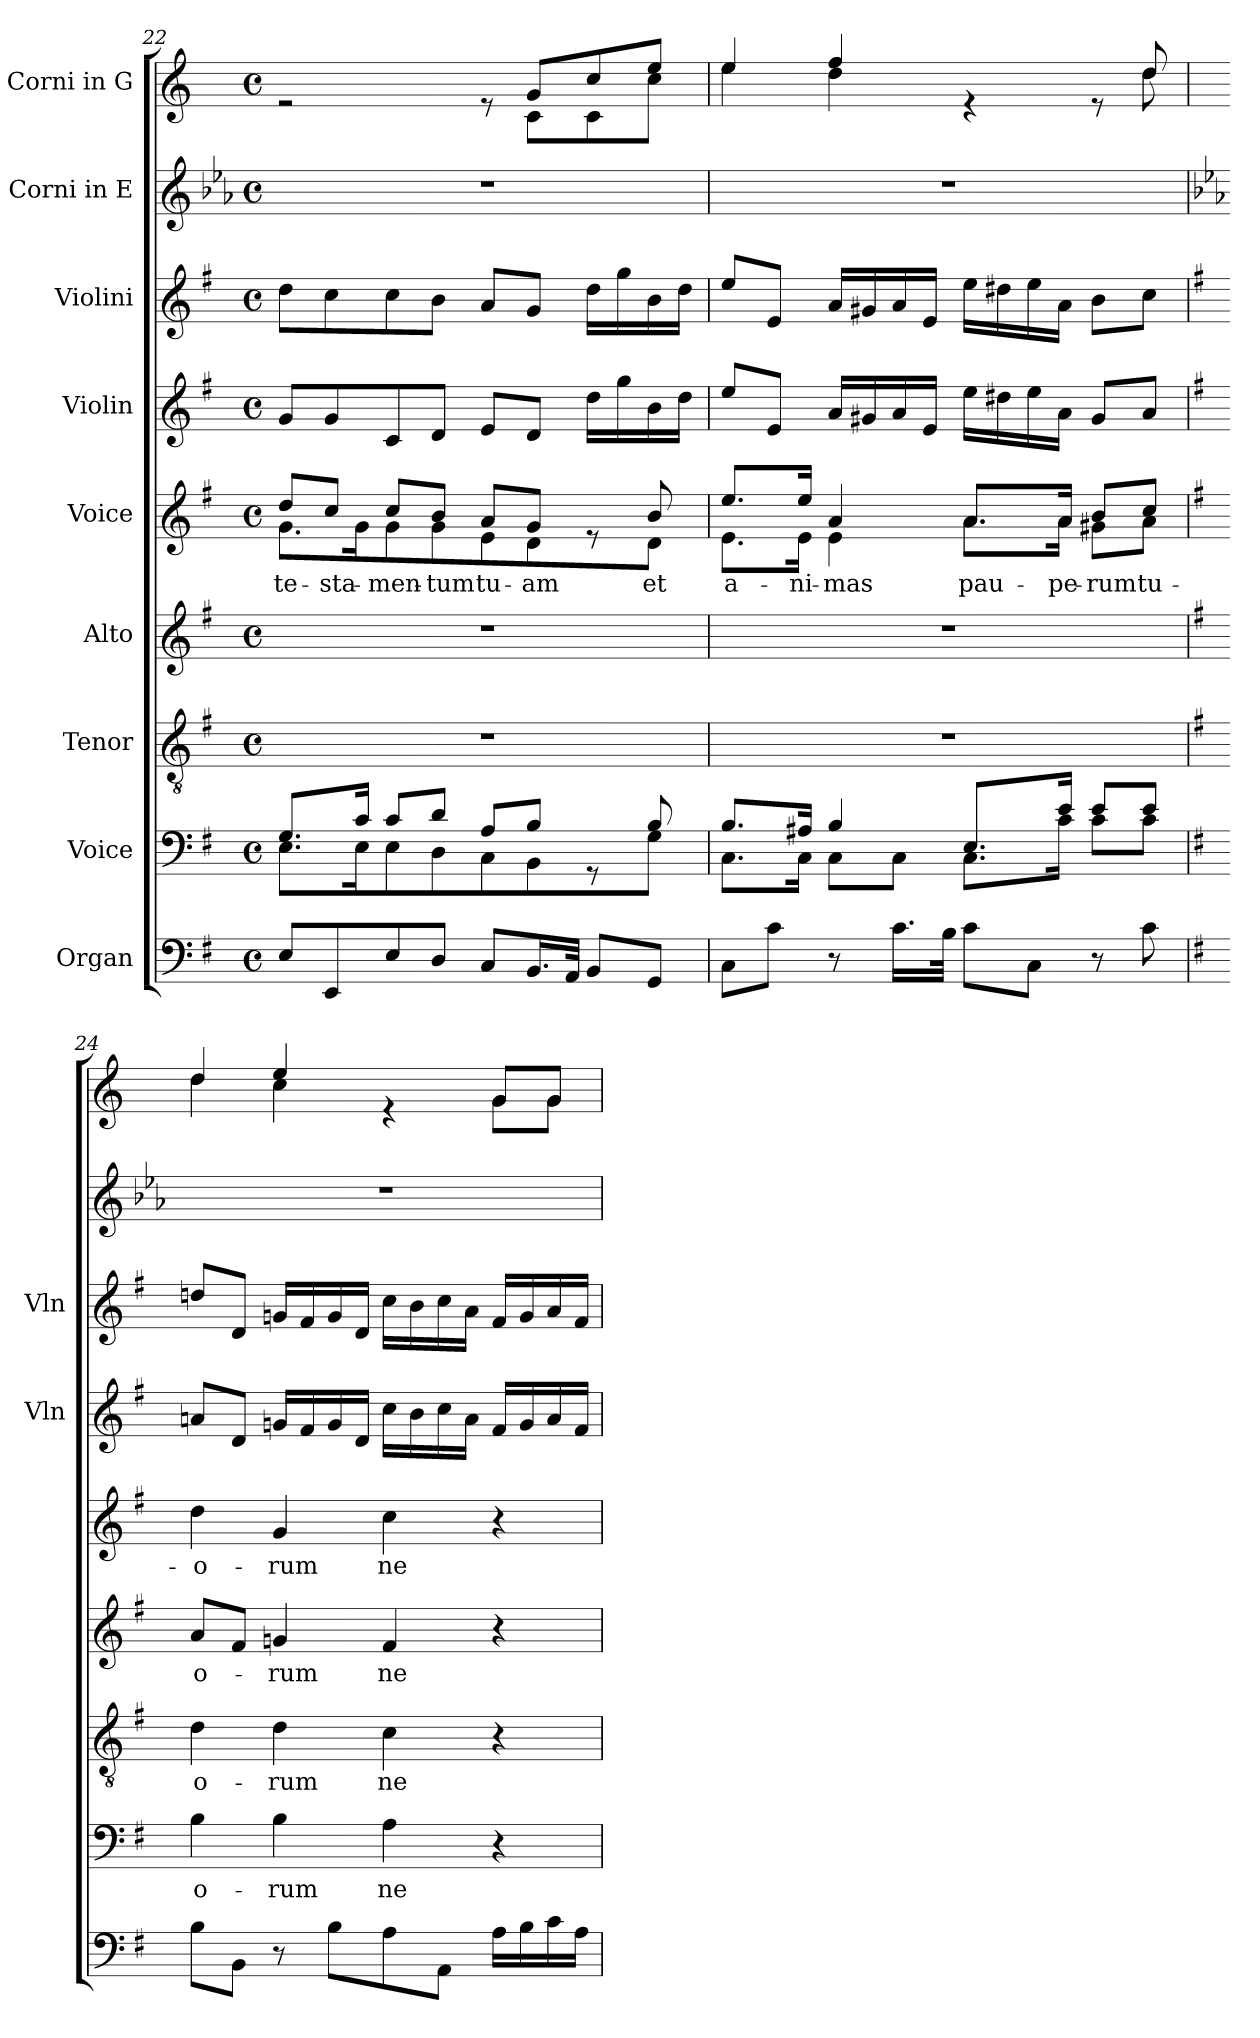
**kern	**kern	**text	**kern	**text	**kern	**text	**kern	**text	**kern	**kern	**kern	**kern
*part9	*part8	*part8	*part7	*part7	*part6	*part6	*part5	*part5	*part4	*part3	*part2	*part1
*staff9	*staff8	*staff8	*staff7	*staff7	*staff6	*staff6	*staff5	*staff5	*staff4	*staff3	*staff2	*staff1
*I"Organ	*I"Voice	*	*I"Tenor	*	*I"Alto	*	*I"Voice	*	*I"Violin	*I"Violini	*I"Corni in E	*I"Corni in G
*	*	*	*	*	*	*	*	*	*I'Vln	*I'Vln	*	*
*clefF4	*clefF4	*	*clefGv2	*	*clefG2	*	*clefG2	*	*clefG2	*clefG2	*clefG2	*clefG2
*	*	*	*	*	*	*	*	*	*	*	*ITrd5c8	*ITrd3c5
*k[f#]	*k[f#]	*	*k[f#]	*	*k[f#]	*	*k[f#]	*	*k[f#]	*k[f#]	*k[f#]	*k[f#]
*M4/4	*M4/4	*	*M4/4	*	*M4/4	*	*M4/4	*	*M4/4	*M4/4	*M4/4	*M4/4
*met(c)	*met(c)	*	*met(c)	*	*met(c)	*	*met(c)	*	*met(c)	*met(c)	*met(c)	*met(c)
=22	=22	=22	=22	=22	=22	=22	=22	=22	=22	=22	=22	=22
*	*^	*	*	*	*	*	*	*	*	*	*	*
!	!	!	!	!	!	!	!	!	!LO:LY:b	!	!	!	!
*	*	*	*	*	*	*	*	*^	*	*	*	*	*^
8E/L	8.G/L	8.E\L	.	1r	.	1r	.	8dd/L	8.g\L	te-	8g/L	8dd\L	1r	2re	8ryy
!	!	!	!	!	!	!	!	!	!	!LO:LY:b	!	!	!	!	!
*	*	*	*	*	*	*	*	*	*	*	*	*	*	*v	*v
8EE/	.	.	.	.	.	.	.	8cc/J	.	-sta-	8g/	8cc\	.	.
.	16c/Jk	16E\Jk	.	.	.	.	.	.	16g\Jk	.	.	.	.	.
!	!	!	!	!	!	!	!	!	!	!LO:LY:b	!	!	!	!
8E/	8c/L	8E\L	.	.	.	.	.	8cc/L	8g\L	-men-	8c/	8cc\	.	.
!	!	!	!	!	!	!	!	!	!	!LO:LY:b	!	!	!	!
8D/J	8d/J	8D\J	.	.	.	.	.	8b/J	8g\J	-tum	8d/J	8b\J	.	.
!	!	!	!	!	!	!	!	!	!	!LO:LY:b	!	!	!	!
8C/L	8A/L	8C\L	.	.	.	.	.	8a/L	8e\L	tu-	8e/L	8a/L	.	8re
!	!	!	!	!	!	!	!	!	!	!LO:LY:b	!	!	!	!
*	*	*	*	*	*	*	*	*	*	*	*	*	*	*^
16.BB/L	8B/J	8BB\J	.	.	.	.	.	8g/J	8d\J	-am	8d/J	8g/J	.	8d/L	8G\L
32AA/JJk	.	.	.	.	.	.	.	.	.	.	.	.	.	.	.
8BB/L	8rGG	8ryy	.	.	.	.	.	8re	8ryy	.	16dd\LL	16dd\LL	.	8g/	8G\
.	.	.	.	.	.	.	.	.	.	.	16gg\	16gg\	.	.	.
!	!	!	!	!	!	!	!	!	!	!LO:LY:b	!	!	!	!	!
8GG/J	8B/	8G\J	.	.	.	.	.	8b/	8d\J	et	16b\	16b\	.	8b/J	8g\J
.	.	.	.	.	.	.	.	.	.	.	16dd\JJ	16dd\JJ	.	.	.
=23	=23	=23	=23	=23	=23	=23	=23	=23	=23	=23	=23	=23	=23	=23	=23
!	!	!	!	!	!	!	!	!	!	!LO:LY:b	!	!	!	!	!
8C\L	8.B/L	8.C\L	.	1r	.	1r	.	8.ee/L	8.e\L	a-	8ee/L	8ee/L	1r	4b/	4b\
8c\J	.	.	.	.	.	.	.	.	.	.	8e/J	8e/J	.	.	.
!	!	!	!	!	!	!	!	!	!	!LO:LY:b	!	!	!	!	!
.	16A#X/Jk	16C\Jk	.	.	.	.	.	16ee/Jk	16e\Jk	-ni-	.	.	.	.	.
!	!	!	!	!	!	!	!	!	!	!LO:LY:b	!	!	!	!	!
8r	4B/	8C\L	.	.	.	.	.	4a/	4e\	-mas	16a/LL	16a/LL	.	4cc/	4a\
.	.	.	.	.	.	.	.	.	.	.	16g#X/	16g#X/	.	.	.
16.c\LL	.	8C\J	.	.	.	.	.	.	.	.	16a/	16a/	.	.	.
.	.	.	.	.	.	.	.	.	.	.	16e/JJ	16e/JJ	.	.	.
32B\JJk	.	.	.	.	.	.	.	.	.	.	.	.	.	.	.
!	!	!	!	!	!	!	!	!	!	!LO:LY:b	!	!	!	!	!
8c\L	8.E/L	8.C\L	.	.	.	.	.	8.a/L	8.a\L	pau-	16ee\LL	16ee\LL	.	4re	4.ryy
.	.	.	.	.	.	.	.	.	.	.	16dd#X\	16dd#X\	.	.	.
8C\J	.	.	.	.	.	.	.	.	.	.	16ee\	16ee\	.	.	.
!	!	!	!	!	!	!	!	!	!	!LO:LY:b	!	!	!	!	!
.	16e/Jk	16c\Jk	.	.	.	.	.	16a/Jk	16a\Jk	-pe-	16a\JJ	16a\JJ	.	.	.
!	!	!	!	!	!	!	!	!	!	!LO:LY:b	!	!	!	!	!
8r	8e/L	8c\L	.	.	.	.	.	8b/L	8g#X\L	-rum	8g#/L	8b\L	.	8re	.
!	!	!	!	!	!	!	!	!	!	!LO:LY:b	!	!	!	!	!
8c\	8e/J	8c\J	.	.	.	.	.	8cc/J	8a\J	tu-	8a/J	8cc\J	.	8a/	8a\
*	*v	*v	*	*	*	*	*	*v	*v	*	*	*	*	*	*
!!LO:PB:g=z	!!
=24	=24	=24	=24	=24	=24	=24	=24	=24	=24	=24	=24	=24	=24
*	*	*	*	*	*	*	*	*	*	*	*k[f#]	*	*
*	*^	*	*	*	*	*	*^	*	*	*	*	*	*
!	!	!	!LO:LY:b	!	!LO:LY:b	!	!LO:LY:b	!	!	!LO:LY:b	!	!	!	!	!
*	*v	*v	*	*	*	*	*	*v	*v	*	*	*	*	*	*
8B\L	4B\	o-	4d\	o-	8a/L	o-	4dd\	-o-	8an/L	8ddn/L	1r	4a/	4a\
8BB\J	.	.	.	.	8f#/J	.	.	.	8d/J	8d/J	.	.	.
!	!	!LO:LY:b	!	!LO:LY:b	!	!LO:LY:b	!	!LO:LY:b	!	!	!	!	!
8r	4B\	-rum	4d\	-rum	4gn/	-rum	4g/	-rum	16gn/LL	16gn/LL	.	4b/	4g\
.	.	.	.	.	.	.	.	.	16f#/	16f#/	.	.	.
8B\L	.	.	.	.	.	.	.	.	16g/	16g/	.	.	.
.	.	.	.	.	.	.	.	.	16d/JJ	16d/JJ	.	.	.
!	!	!LO:LY:b	!	!LO:LY:b	!	!LO:LY:b	!	!LO:LY:b	!	!	!	!	!
8A\	4A\	ne	4c\	ne	4f#/	ne	4cc\	ne	16cc\LL	16cc\LL	.	4re	4ryy
.	.	.	.	.	.	.	.	.	16b\	16b\	.	.	.
8AA\J	.	.	.	.	.	.	.	.	16cc\	16cc\	.	.	.
.	.	.	.	.	.	.	.	.	16a\JJ	16a\JJ	.	.	.
16A\LL	4r	.	4r	.	4r	.	4r	.	16f#/LL	16f#/LL	.	8d/L	8d\L
16B\	.	.	.	.	.	.	.	.	16g/	16g/	.	.	.
16c\	.	.	.	.	.	.	.	.	16a/	16a/	.	8d/J	8d\J
16A\JJ	.	.	.	.	.	.	.	.	16f#/JJ	16f#/JJ	.	.	.
*	*	*	*	*	*	*	*	*	*	*	*	*v	*v
=	=	=	=	=	=	=	=	=	=	=	=	=
*-	*-	*-	*-	*-	*-	*-	*-	*-	*-	*-	*-	*-
